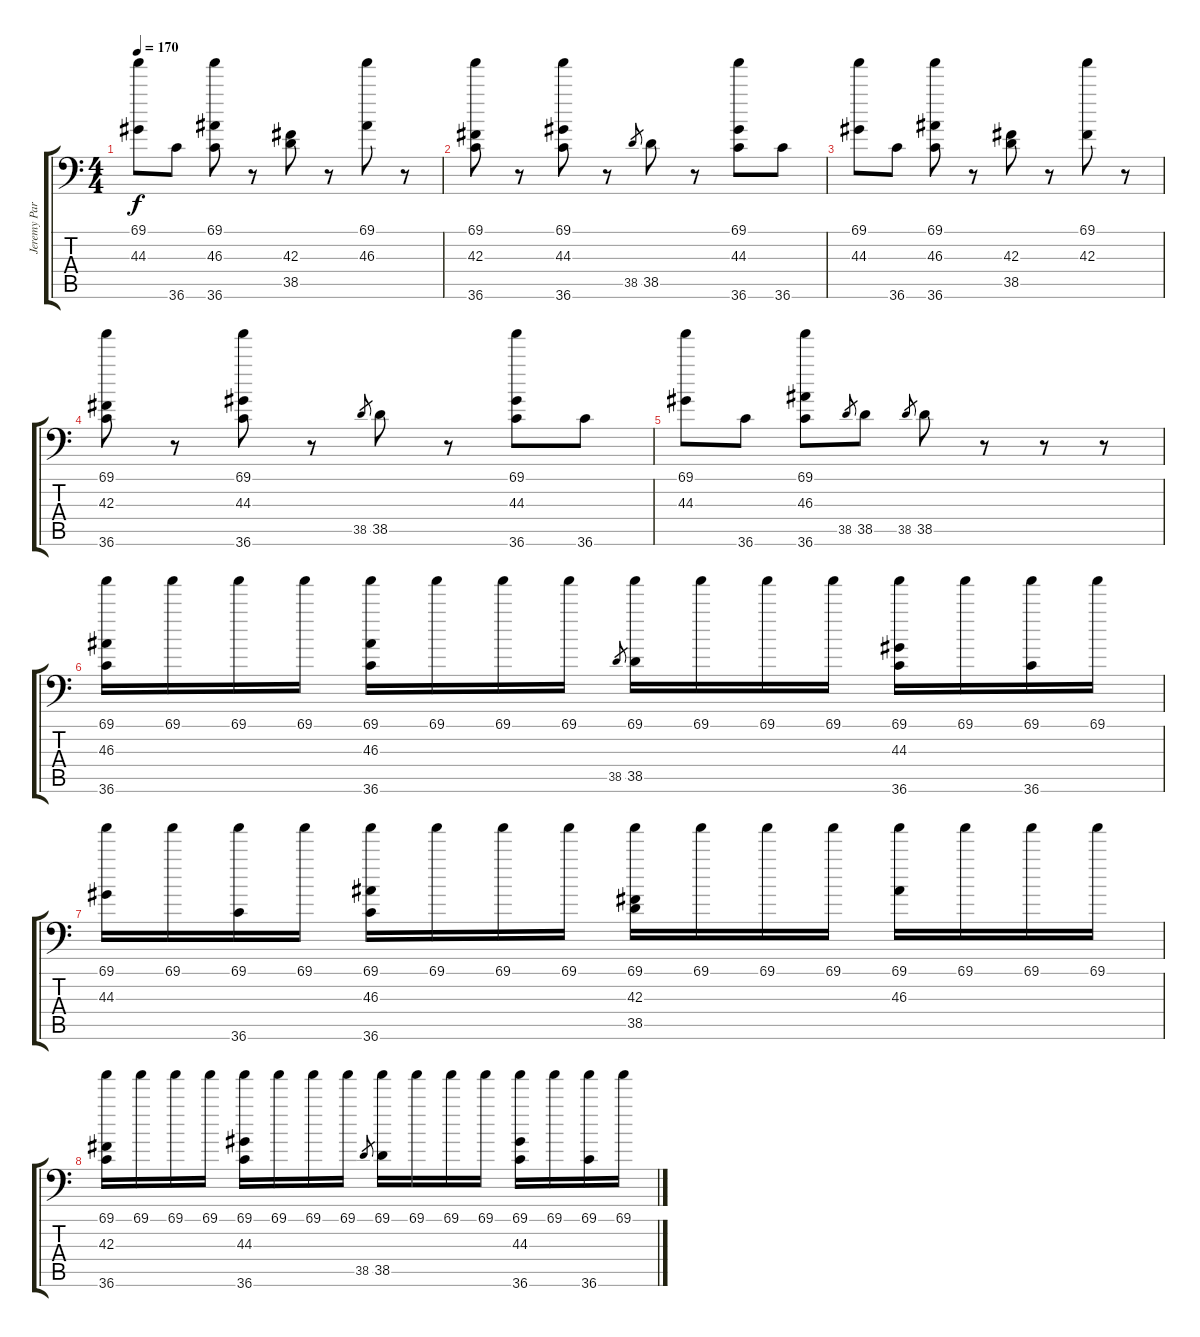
\track ("Jeremy Park" "Jeremy Par") {instrument acousticgrandpiano}
\staff {score tabs}
\tuning (C-1 C-1 C-1 C-1 C-1 C-1) {hide}
\ts (4 4)
\tempo 170
\clef f4
\ks c
(69.1 44.3).8{dy f} 36.6.8 (69.1 46.3 36.6).8 r.8 (42.3 38.5).8 r.8 (69.1 46.3).8 r.8 |
(69.1 42.3 36.6).8 r.8 (69.1 44.3 36.6).8 r.8 38.5.8{gr} 38.5.8 r.8 (69.1 44.3 36.6).8 36.6.8 |
(69.1 44.3).8 36.6.8 (69.1 46.3 36.6).8 r.8 (42.3 38.5).8 r.8 (69.1 42.3).8 r.8 |
(69.1 42.3 36.6).8 r.8 (69.1 44.3 36.6).8 r.8 38.5.8{gr} 38.5.8 r.8 (69.1 44.3 36.6).8 36.6.8 |
(69.1 44.3).8 36.6.8 (69.1 46.3 36.6).8 38.5.8{gr} 38.5.8 38.5.8{gr} 38.5.8 r.8 r.8 r.8 |
(69.1 46.3 36.6).16 69.1.16 69.1.16 69.1.16 (69.1 46.3 36.6).16 69.1.16 69.1.16 69.1.16 38.5.8{gr} (69.1 38.5).16 69.1.16 69.1.16 69.1.16 (69.1 44.3 36.6).16 69.1.16 (69.1 36.6).16 69.1.16 |
(69.1 44.3).16 69.1.16 (69.1 36.6).16 69.1.16 (69.1 46.3 36.6).16 69.1.16 69.1.16 69.1.16 (69.1 42.3 38.5).16 69.1.16 69.1.16 69.1.16 (69.1 46.3).16 69.1.16 69.1.16 69.1.16 |
(69.1 42.3 36.6).16 69.1.16 69.1.16 69.1.16 (69.1 44.3 36.6).16 69.1.16 69.1.16 69.1.16 38.5.8{gr} (69.1 38.5).16 69.1.16 69.1.16 69.1.16 (69.1 44.3 36.6).16 69.1.16 (69.1 36.6).16 69.1.16
